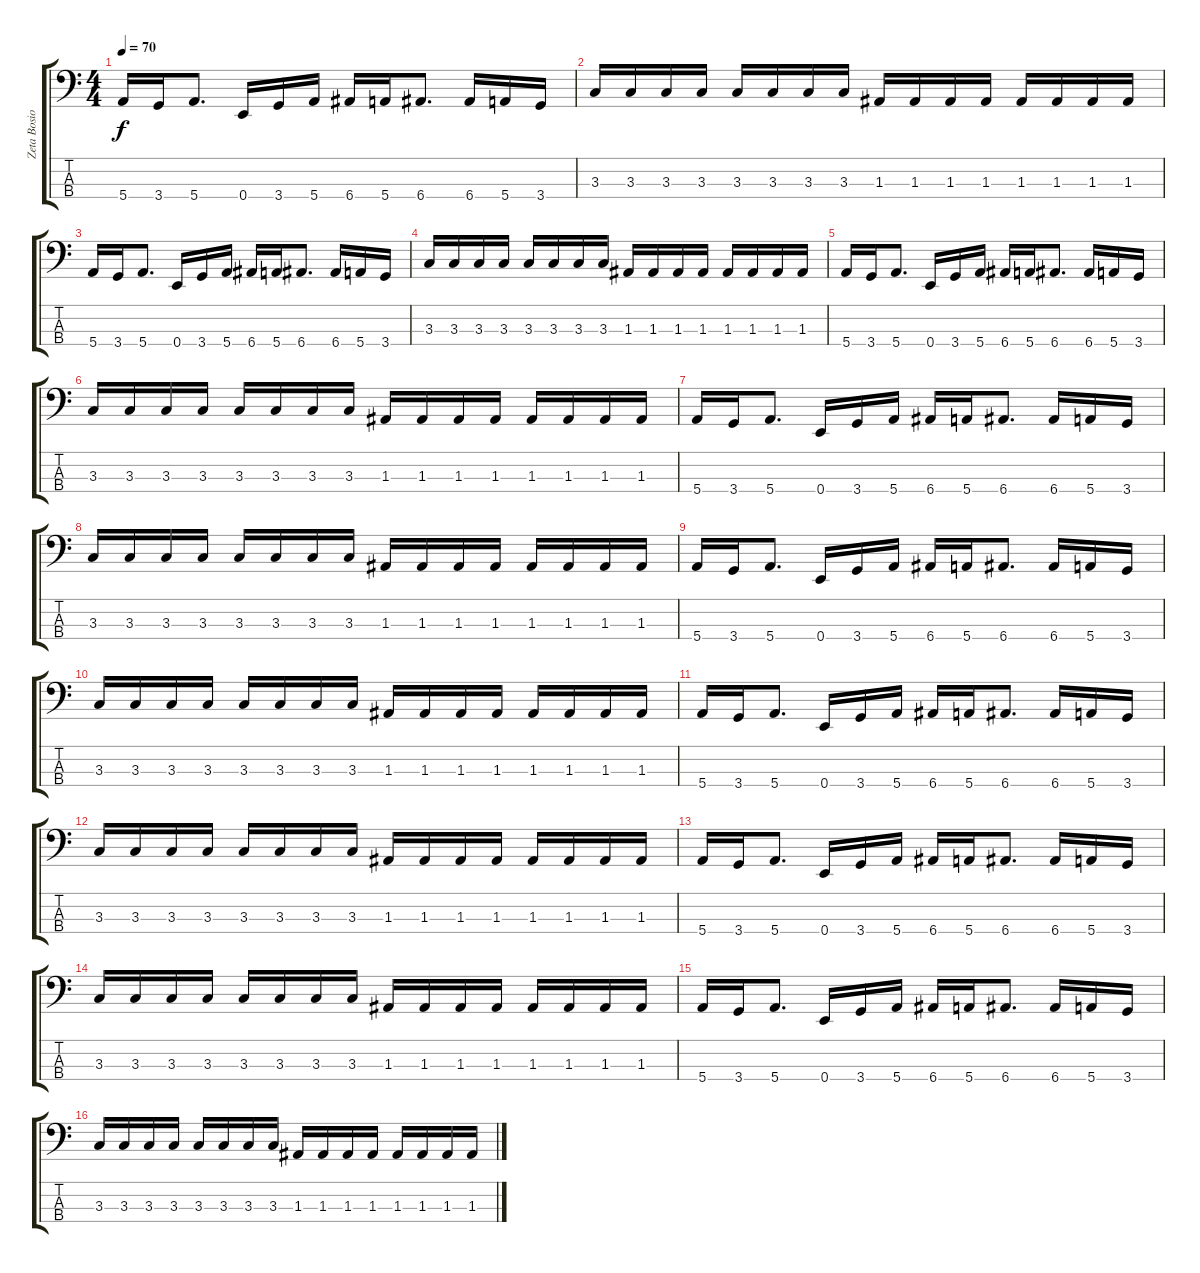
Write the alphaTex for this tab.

\track ("Zeta Bosio" "Zeta Bosio") {instrument electricbassfinger}
\staff {score tabs}
\tuning (G2 D2 A1 E1) {hide}
\ts (4 4)
\tempo 70
\clef f4
\ks c
5.4.16{dy f} 3.4.16 5.4.8{d} 0.4.16 3.4.16 5.4.16 6.4.16 5.4.16 6.4.8{d} 6.4.16 5.4.16 3.4.16 |
3.3.16 3.3.16 3.3.16 3.3.16 3.3.16 3.3.16 3.3.16 3.3.16 1.3.16 1.3.16 1.3.16 1.3.16 1.3.16 1.3.16 1.3.16 1.3.16 |
5.4.16 3.4.16 5.4.8{d} 0.4.16 3.4.16 5.4.16 6.4.16 5.4.16 6.4.8{d} 6.4.16 5.4.16 3.4.16 |
3.3.16 3.3.16 3.3.16 3.3.16 3.3.16 3.3.16 3.3.16 3.3.16 1.3.16 1.3.16 1.3.16 1.3.16 1.3.16 1.3.16 1.3.16 1.3.16 |
5.4.16 3.4.16 5.4.8{d} 0.4.16 3.4.16 5.4.16 6.4.16 5.4.16 6.4.8{d} 6.4.16 5.4.16 3.4.16 |
3.3.16 3.3.16 3.3.16 3.3.16 3.3.16 3.3.16 3.3.16 3.3.16 1.3.16 1.3.16 1.3.16 1.3.16 1.3.16 1.3.16 1.3.16 1.3.16 |
5.4.16 3.4.16 5.4.8{d} 0.4.16 3.4.16 5.4.16 6.4.16 5.4.16 6.4.8{d} 6.4.16 5.4.16 3.4.16 |
3.3.16 3.3.16 3.3.16 3.3.16 3.3.16 3.3.16 3.3.16 3.3.16 1.3.16 1.3.16 1.3.16 1.3.16 1.3.16 1.3.16 1.3.16 1.3.16 |
5.4.16 3.4.16 5.4.8{d} 0.4.16 3.4.16 5.4.16 6.4.16 5.4.16 6.4.8{d} 6.4.16 5.4.16 3.4.16 |
3.3.16 3.3.16 3.3.16 3.3.16 3.3.16 3.3.16 3.3.16 3.3.16 1.3.16 1.3.16 1.3.16 1.3.16 1.3.16 1.3.16 1.3.16 1.3.16 |
5.4.16 3.4.16 5.4.8{d} 0.4.16 3.4.16 5.4.16 6.4.16 5.4.16 6.4.8{d} 6.4.16 5.4.16 3.4.16 |
3.3.16 3.3.16 3.3.16 3.3.16 3.3.16 3.3.16 3.3.16 3.3.16 1.3.16 1.3.16 1.3.16 1.3.16 1.3.16 1.3.16 1.3.16 1.3.16 |
5.4.16 3.4.16 5.4.8{d} 0.4.16 3.4.16 5.4.16 6.4.16 5.4.16 6.4.8{d} 6.4.16 5.4.16 3.4.16 |
3.3.16 3.3.16 3.3.16 3.3.16 3.3.16 3.3.16 3.3.16 3.3.16 1.3.16 1.3.16 1.3.16 1.3.16 1.3.16 1.3.16 1.3.16 1.3.16 |
5.4.16 3.4.16 5.4.8{d} 0.4.16 3.4.16 5.4.16 6.4.16 5.4.16 6.4.8{d} 6.4.16 5.4.16 3.4.16 |
3.3.16 3.3.16 3.3.16 3.3.16 3.3.16 3.3.16 3.3.16 3.3.16 1.3.16 1.3.16 1.3.16 1.3.16 1.3.16 1.3.16 1.3.16 1.3.16
